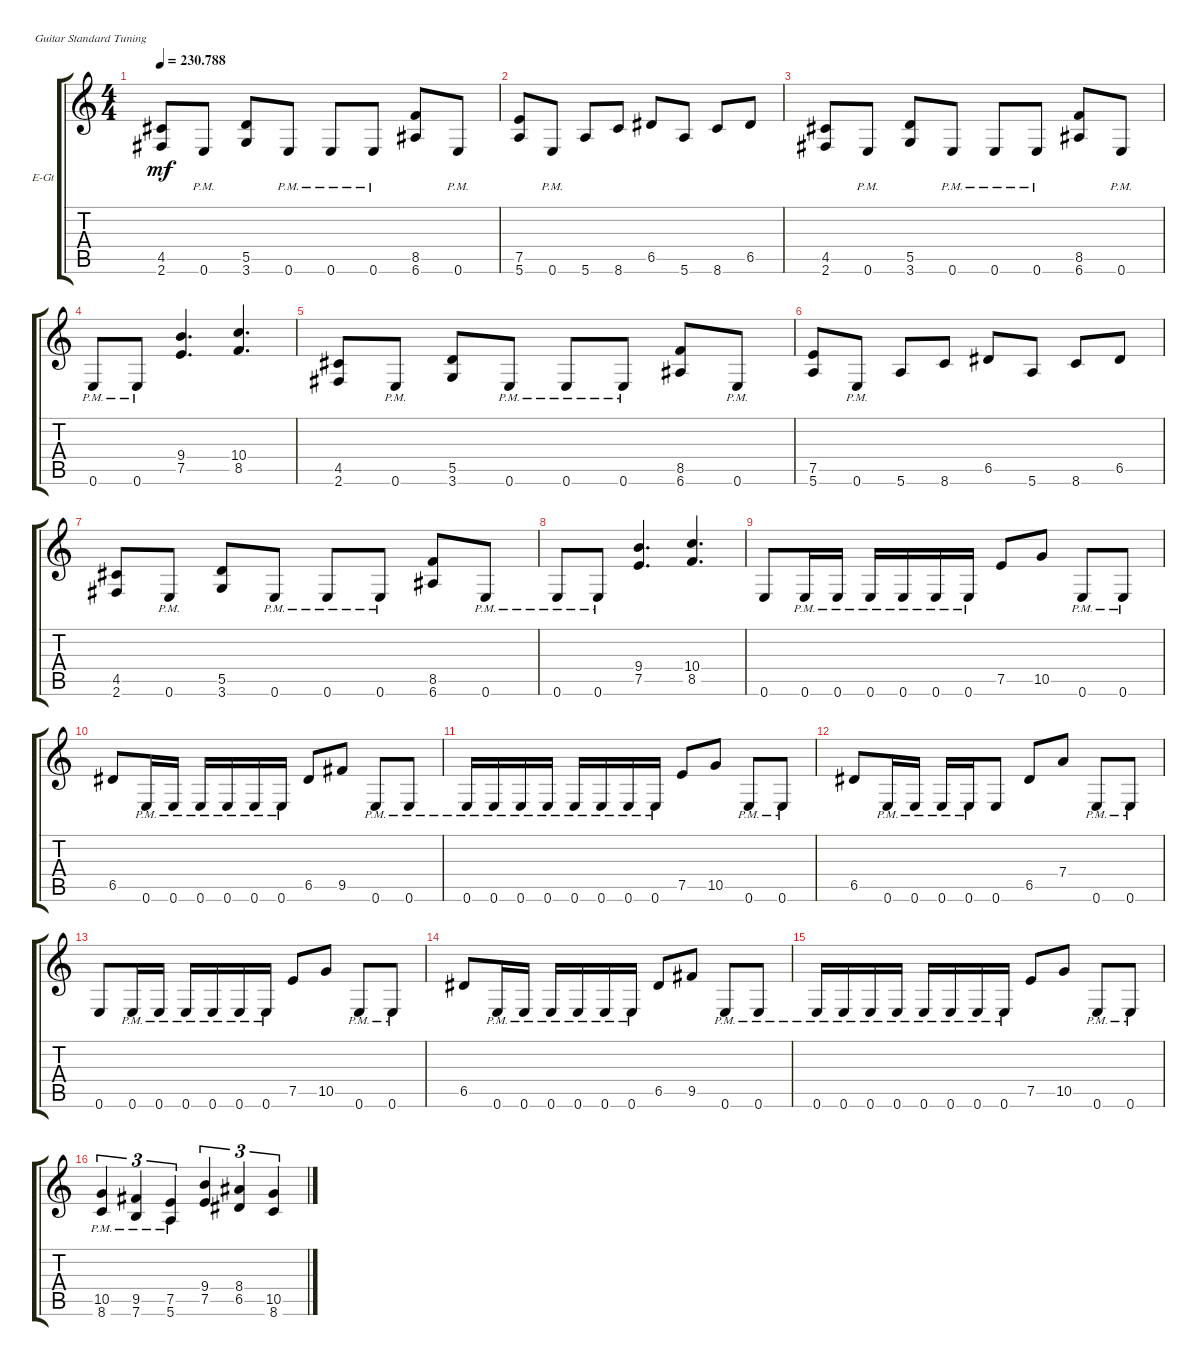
\defaultSystemsLayout 4
\bracketExtendMode groupsimilarinstruments
\firstSystemTrackNameOrientation horizontal
\otherSystemsTrackNameOrientation horizontal
\track ("Electric Guitar" "E-Gt") {instrument electricguitarclean}
\staff {score tabs}
\tuning (E4 B3 G3 D3 A2 E2)
\ts (4 4)
\tempo
230.788
\accidentals auto
\clef g2
\ottava regular
\simile none
\ks c
(2.6 4.5).8{dy mf} 0.6{pm}.8 (3.6 5.5).8 0.6{pm}.8 0.6{pm}.8 0.6{pm}.8 (6.6 8.5).8 0.6{pm}.8 |
(5.6 7.5).8 0.6{pm}.8 5.6.8 8.6.8 6.5.8 5.6.8 8.6.8 6.5.8 |
(2.6 4.5).8 0.6{pm}.8 (3.6 5.5).8 0.6{pm}.8 0.6{pm}.8 0.6{pm}.8 (6.6 8.5).8 0.6{pm}.8 |
0.6{pm}.8 0.6{pm}.8 (7.5 9.4).4{d} (8.5 10.4).4{d} |
(2.6 4.5).8 0.6{pm}.8 (3.6 5.5).8 0.6{pm}.8 0.6{pm}.8 0.6{pm}.8 (6.6 8.5).8 0.6{pm}.8 |
(5.6 7.5).8 0.6{pm}.8 5.6.8 8.6.8 6.5.8 5.6.8 8.6.8 6.5.8 |
(2.6 4.5).8 0.6{pm}.8 (3.6 5.5).8 0.6{pm}.8 0.6{pm}.8 0.6{pm}.8 (6.6 8.5).8 0.6{pm}.8 |
0.6{pm}.8 0.6{pm}.8 (7.5 9.4).4{d} (8.5 10.4).4{d} |
0.6.8 0.6{pm}.16 0.6{pm}.16 0.6{pm}.16 0.6{pm}.16 0.6{pm}.16 0.6{pm}.16 7.5.8 10.5.8 0.6{pm}.8 0.6{pm}.8 |
6.5.8 0.6{pm}.16 0.6{pm}.16 0.6{pm}.16 0.6{pm}.16 0.6{pm}.16 0.6{pm}.16 6.5.8 9.5.8 0.6{pm}.8 0.6{pm}.8 |
0.6{pm}.16 0.6{pm}.16 0.6{pm}.16 0.6{pm}.16 0.6{pm}.16 0.6{pm}.16 0.6{pm}.16 0.6{pm}.16 7.5.8 10.5.8 0.6{pm}.8 0.6{pm}.8 |
6.5.8 0.6{pm}.16 0.6{pm}.16 0.6{pm}.16 0.6{pm}.16 0.6.8 6.5.8 7.4.8 0.6{pm}.8 0.6{pm}.8 |
0.6.8 0.6{pm}.16 0.6{pm}.16 0.6{pm}.16 0.6{pm}.16 0.6{pm}.16 0.6{pm}.16 7.5.8 10.5.8 0.6{pm}.8 0.6{pm}.8 |
6.5.8 0.6{pm}.16 0.6{pm}.16 0.6{pm}.16 0.6{pm}.16 0.6{pm}.16 0.6{pm}.16 6.5.8 9.5.8 0.6{pm}.8 0.6{pm}.8 |
0.6{pm}.16 0.6{pm}.16 0.6{pm}.16 0.6{pm}.16 0.6{pm}.16 0.6{pm}.16 0.6{pm}.16 0.6{pm}.16 7.5.8 10.5.8 0.6{pm}.8 0.6{pm}.8 |
(8.6{pm} 10.5{pm}).4{tu (3 2)} (7.6{pm} 9.5{pm}).4{tu (3 2)} (5.6{pm} 7.5{pm}).4{tu (3 2)} (7.5 9.4).4{tu (3 2)} (6.5 8.4).4{tu (3 2)} (8.6 10.5).4{tu (3 2)}
